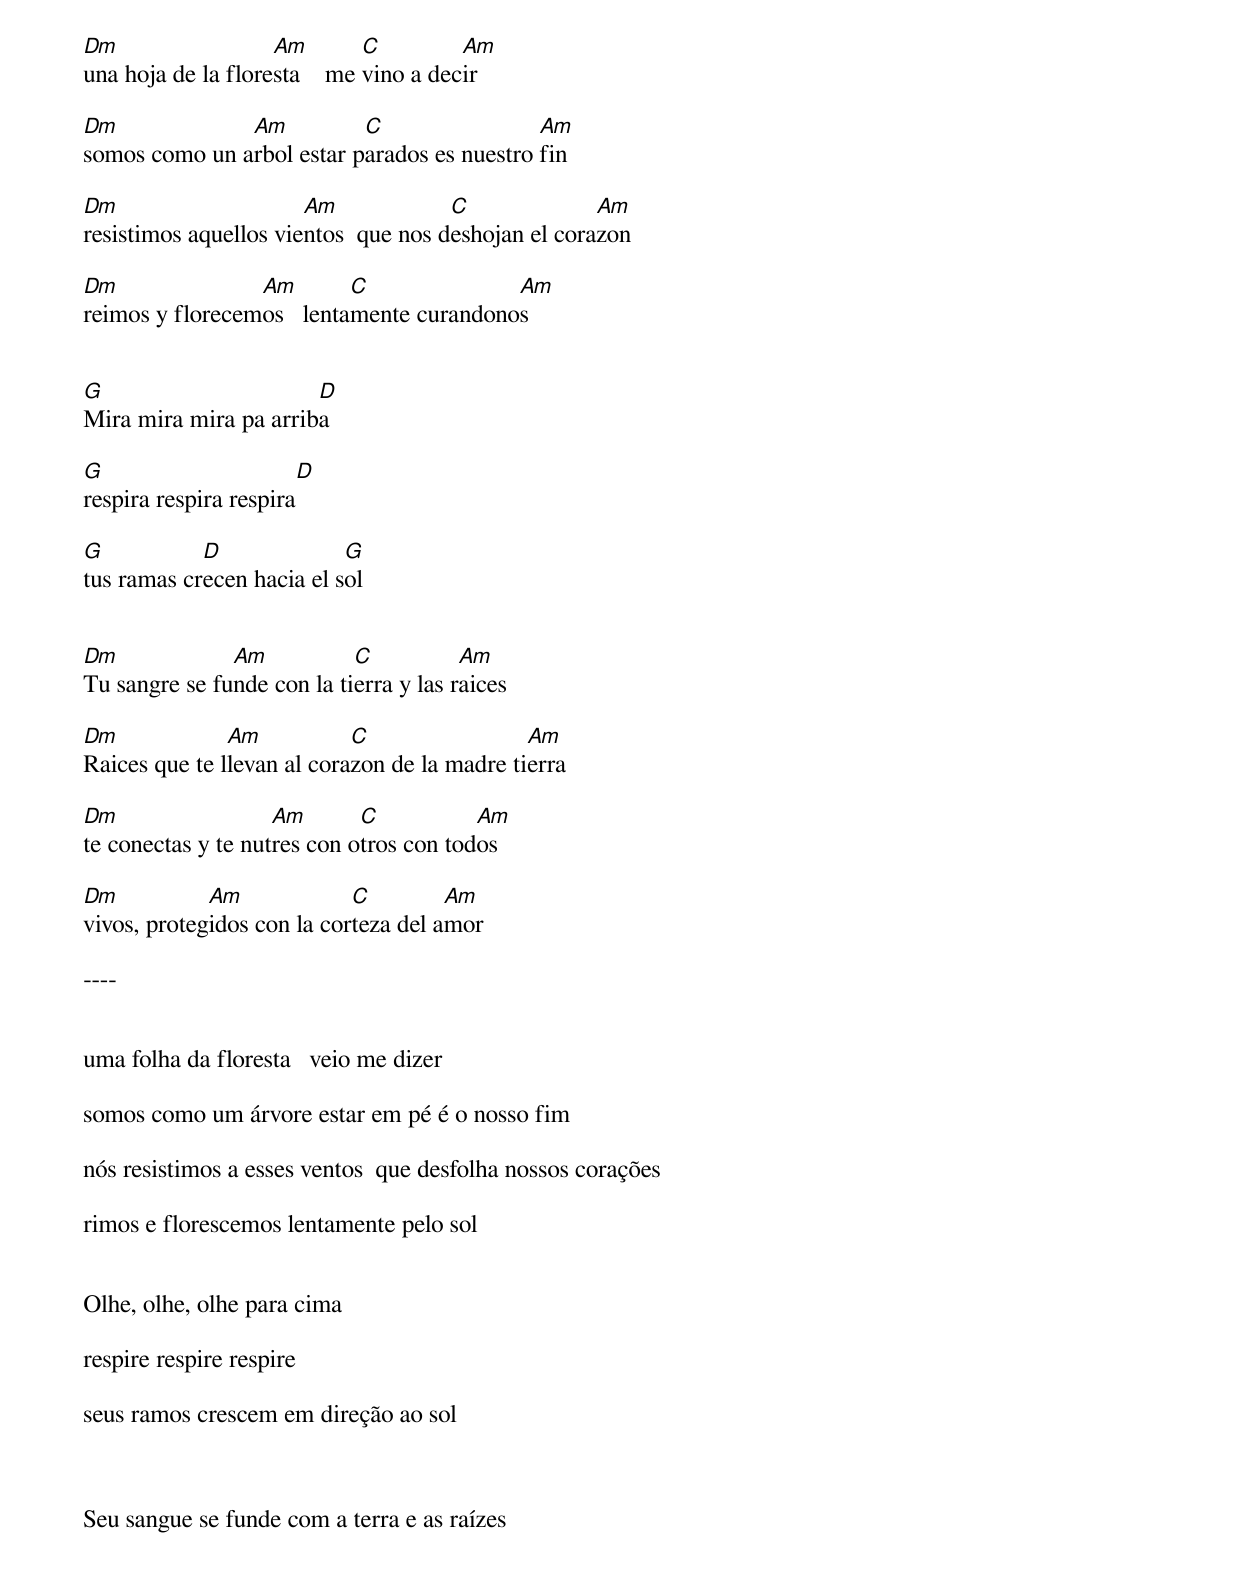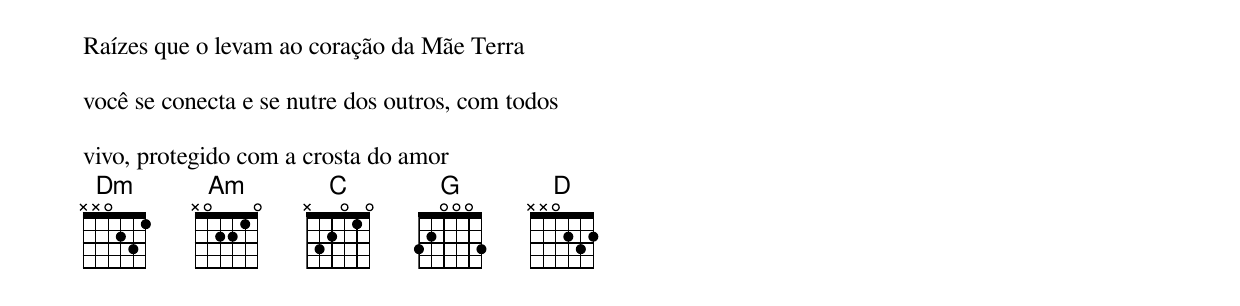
Dm                  Am        C         Am
una hoja de la floresta    me vino a decir

Dm             Am          C                 Am
somos como un arbol estar parados es nuestro fin

Dm                     Am             C              Am
resistimos aquellos vientos  que nos deshojan el corazon

Dm               Am        C              Am
reimos y florecemos   lentamente curandonos


G                      D
Mira mira mira pa arriba

G                      D
respira respira respira

G           D              G
tus ramas crecen hacia el sol


Dm             Am           C           Am
Tu sangre se funde con la tierra y las raices

Dm             Am           C                 Am
Raices que te llevan al corazon de la madre tierra

Dm                  Am       C           Am
te conectas y te nutres con otros con todos

Dm           Am             C         Am
vivos, protegidos con la corteza del amor

----


uma folha da floresta   veio me dizer

somos como um árvore estar em pé é o nosso fim

nós resistimos a esses ventos  que desfolha nossos corações

rimos e florescemos lentamente pelo sol


Olhe, olhe, olhe para cima

respire respire respire

seus ramos crescem em direção ao sol



Seu sangue se funde com a terra e as raízes

Raízes que o levam ao coração da Mãe Terra

você se conecta e se nutre dos outros, com todos

vivo, protegido com a crosta do amor
